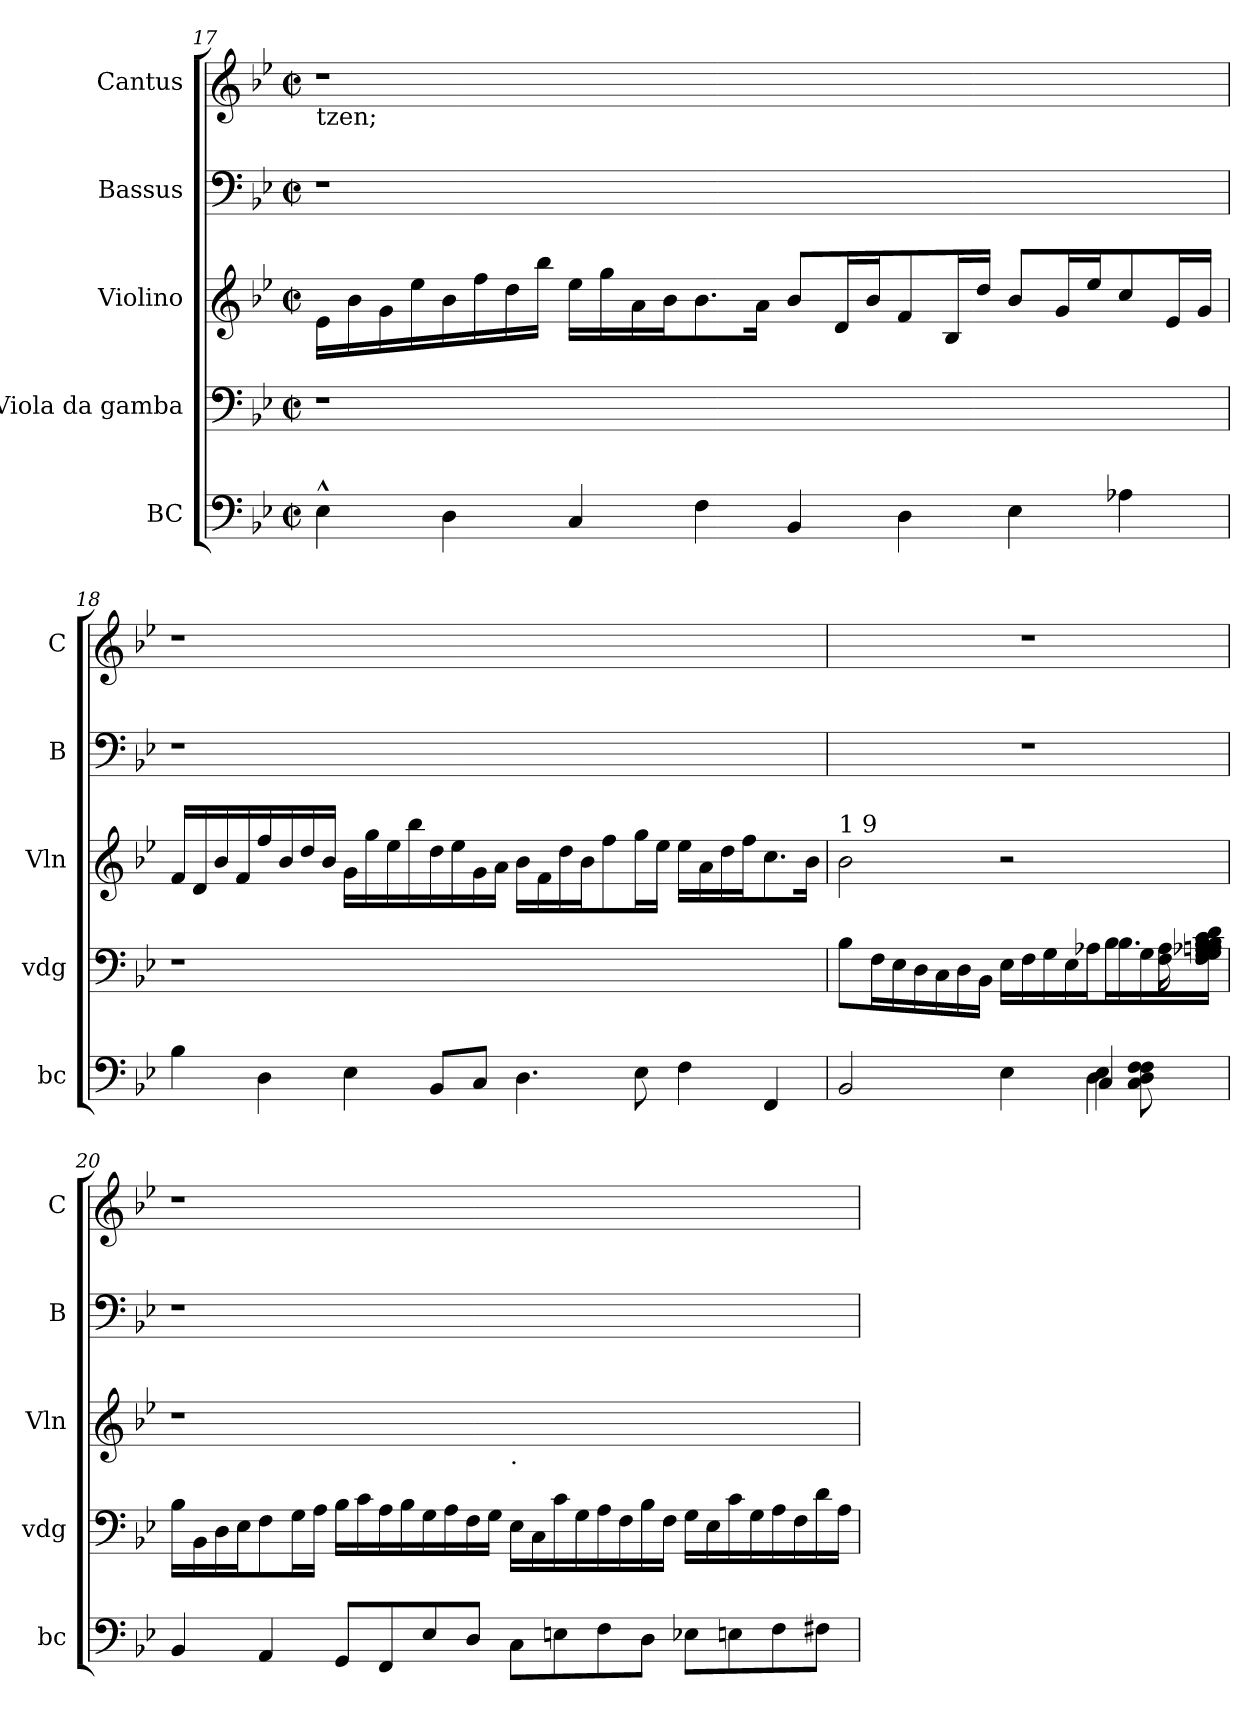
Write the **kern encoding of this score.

**kern	**kern	**kern	**kern	**kern
*part5	*part4	*part3	*part2	*part1
*staff5	*staff4	*staff3	*staff2	*staff1
*I"BC	*I"Viola da gamba	*I"Violino	*I"Bassus	*I"Cantus
*I'bc	*I'vdg	*I'Vln	*I'B	*I'C
*clefF4	*clefF4	*clefG2	*clefF4	*clefG2
*k[b-e-]	*k[b-e-]	*k[b-e-]	*k[b-e-]	*k[b-e-]
*B-:	*B-:	*B-:	*B-:	*B-:
*M2/2	*M2/2	*M2/2	*M2/2	*M2/2
*met(c|)	*met(c|)	*met(c|)	*met(c|)	*met(c|)
=17	=17	=17	=17	=17
!	!	!	!	!LO:TX:b:t=tzen;
4E-^^>\	1r	16e-\LL	1r	1r
.	.	16b-\	.	.
.	.	16g\	.	.
.	.	16ee-\	.	.
4D\	.	16b-\	.	.
.	.	16ff\	.	.
.	.	16dd\	.	.
.	.	16bb-\JJ	.	.
4C/	.	16ee-\LL	.	.
.	.	16gg\	.	.
.	.	16a\	.	.
.	.	16b-\J	.	.
4F\	.	8.b-\	.	.
.	.	16a\Jk	.	.
4BB-/	1ryy	8b-/L	1ryy	1ryy
.	.	16d/L	.	.
.	.	16b-/J	.	.
4D\	.	8f/	.	.
.	.	16B-/L	.	.
.	.	16dd/JJ	.	.
4E-\	.	8b-/L	.	.
.	.	16g/L	.	.
.	.	16ee-/J	.	.
4A-X\	.	8cc/	.	.
.	.	16e-/L	.	.
.	.	16g/JJ	.	.
=18	=18	=18	=18	=18
4B-\	1r	16f/LL	1r	1r
.	.	16d/	.	.
.	.	16b-/	.	.
.	.	16f/	.	.
4D\	.	16ff/	.	.
.	.	16b-/	.	.
.	.	16dd/	.	.
.	.	16b-/JJ	.	.
4E-\	.	16g\LL	.	.
.	.	16gg\	.	.
.	.	16ee-\	.	.
.	.	16bb-\	.	.
8BB-/L	.	16dd\	.	.
.	.	16ee-\	.	.
8C/J	.	16g\	.	.
.	.	16a\JJ	.	.
4.D\	1ryy	16b-\LL	1ryy	1ryy
.	.	16f\	.	.
.	.	16dd\	.	.
.	.	16b-\J	.	.
.	.	8ff\	.	.
8E-\	.	16gg\L	.	.
.	.	16ee-\JJ	.	.
4F\	.	16ee-\LL	.	.
.	.	16a\	.	.
.	.	16dd\	.	.
.	.	16ff\J	.	.
4FF/	.	8.cc\	.	.
.	.	16b-\Jk	.	.
!!LO:LB:g=z
=19	=19	=19	=19	=19
*^	*^	*	*	*
*	*^	*	*^	*	*	*
*	*	*^	*	*	*	*	*	*
!	!	!	!	!	!	!	!LO:TX:a:t=1 9	!	!
2BB-/	2.ryy	2.ryy	2..ryy	8B-\L	2ryy	2...ryy	2b-\	1r	1r
.	.	.	.	16F\L	.	.	.	.	.
.	.	.	.	16E-\	.	.	.	.	.
.	.	.	.	16D\	.	.	.	.	.
.	.	.	.	16C\	.	.	.	.	.
.	.	.	.	16D\	.	.	.	.	.
.	.	.	.	16BB-\JJ	.	.	.	.	.
4E-\	.	.	.	16E-\LL	4ryy	.	2r	.	.
.	.	.	.	16F\	.	.	.	.	.
.	.	.	.	16G\	.	.	.	.	.
.	.	.	.	16E-\	.	.	.	.	.
4D\	4C/	4E-\	.	16A-X\J	16ryy	.	.	.	.
.	.	.	.	8.B-\J	16B-\LL	.	.	.	.
.	.	.	8C\ 8D\ 8F\ 8F\	.	16G\	.	.	.	.
.	.	.	.	.	16F\ 16G\ 16G\ 16A-X\ 16A-\ 16An\ 16B-\ 16B-\ 16B-\ 16B-\ 16c\ 16d\JJ	16F\ 16A\	.	.	.
*v	*v	*v	*v	*	*	*	*	*	*
*	*v	*v	*v	*	*	*
=20	=20	=20	=20	=20
4BB-/	16B-\LL	1r	1r	1r
.	16BB-\	.	.	.
.	16D\	.	.	.
.	16E-\J	.	.	.
4AA/	8F\	.	.	.
.	16G\L	.	.	.
.	16A\JJ	.	.	.
8GG/L	16B-\LL	.	.	.
.	16c\	.	.	.
8FF/	16A\	.	.	.
.	16B-\	.	.	.
8E-/	16G\	.	.	.
.	16A\	.	.	.
8D/J	16F\	.	.	.
.	16G\JJ	.	.	.
!	!	!LO:TX:b:t=.	!	!
8C\L	16E-\LL	1ryy	1ryy	1ryy
.	16C\	.	.	.
8En\	16c\	.	.	.
.	16G\	.	.	.
8F\	16A\	.	.	.
.	16F\	.	.	.
8D\J	16B-\	.	.	.
.	16F\JJ	.	.	.
8E-X\L	16G\LL	.	.	.
.	16E-\	.	.	.
8En\	16c\	.	.	.
.	16G\	.	.	.
8F\	16A\	.	.	.
.	16F\	.	.	.
8F#X\J	16d\	.	.	.
.	16A\JJ	.	.	.
=	=	=	=	=
*-	*-	*-	*-	*-
